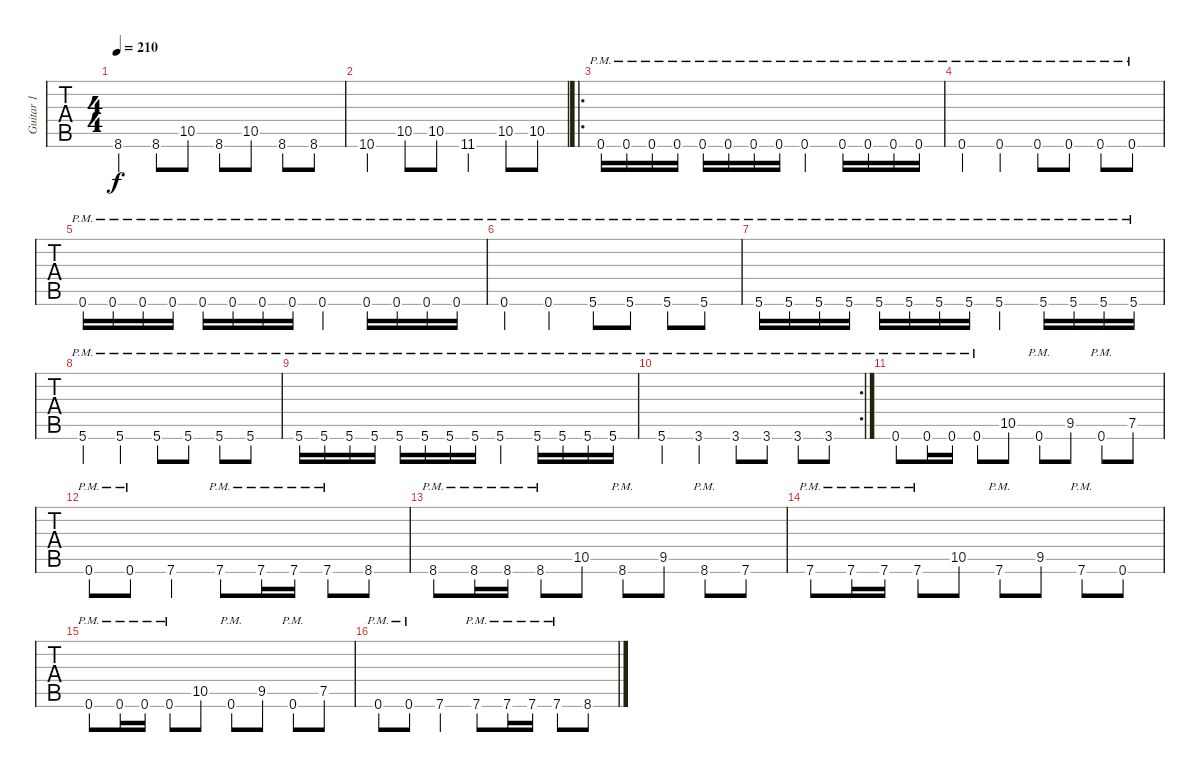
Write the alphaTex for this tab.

\track ("Guitar 1" "Guitar 1") {instrument distortionguitar}
\staff {tabs}
\tuning (C4 G3 Eb3 Bb2 F2 C2) {hide}
\ts (4 4)
\tempo 210
\clef g2
\ks c
8.6.4{dy f} 8.6.8 10.5.8 8.6.8 10.5.8 8.6.8 8.6.8 |
10.6.4 10.5.8 10.5.8 11.6.4 10.5.8 10.5.8 |
\ro
0.6{pm}.16 0.6{pm}.16 0.6{pm}.16 0.6{pm}.16 0.6{pm}.16 0.6{pm}.16 0.6{pm}.16 0.6{pm}.16 0.6{pm}.4 0.6{pm}.16 0.6{pm}.16 0.6{pm}.16 0.6{pm}.16 |
0.6{pm}.4 0.6{pm}.4 0.6{pm}.8 0.6{pm}.8 0.6{pm}.8 0.6{pm}.8 |
0.6{pm}.16 0.6{pm}.16 0.6{pm}.16 0.6{pm}.16 0.6{pm}.16 0.6{pm}.16 0.6{pm}.16 0.6{pm}.16 0.6{pm}.4 0.6{pm}.16 0.6{pm}.16 0.6{pm}.16 0.6{pm}.16 |
0.6{pm}.4 0.6{pm}.4 5.6{pm}.8 5.6{pm}.8 5.6{pm}.8 5.6{pm}.8 |
5.6{pm}.16 5.6{pm}.16 5.6{pm}.16 5.6{pm}.16 5.6{pm}.16 5.6{pm}.16 5.6{pm}.16 5.6{pm}.16 5.6{pm}.4 5.6{pm}.16 5.6{pm}.16 5.6{pm}.16 5.6{pm}.16 |
5.6{pm}.4 5.6{pm}.4 5.6{pm}.8 5.6{pm}.8 5.6{pm}.8 5.6{pm}.8 |
5.6{pm}.16 5.6{pm}.16 5.6{pm}.16 5.6{pm}.16 5.6{pm}.16 5.6{pm}.16 5.6{pm}.16 5.6{pm}.16 5.6{pm}.4 5.6{pm}.16 5.6{pm}.16 5.6{pm}.16 5.6{pm}.16 |
\rc 2
5.6{pm}.4 3.6{pm}.4 3.6{pm}.8 3.6{pm}.8 3.6{pm}.8 3.6{pm}.8 |
0.6{pm}.8 0.6{pm}.16 0.6{pm}.16 0.6{pm}.8 10.5.8 0.6{pm}.8 9.5.8 0.6{pm}.8 7.5.8 |
0.6{pm}.8 0.6{pm}.8 7.6.4 7.6{pm}.8 7.6{pm}.16 7.6{pm}.16 7.6{pm}.8 8.6.8 |
8.6{pm}.8 8.6{pm}.16 8.6{pm}.16 8.6{pm}.8 10.5.8 8.6{pm}.8 9.5.8 8.6{pm}.8 7.6.8 |
7.6{pm}.8 7.6{pm}.16 7.6{pm}.16 7.6{pm}.8 10.5.8 7.6{pm}.8 9.5.8 7.6{pm}.8 0.6.8 |
0.6{pm}.8 0.6{pm}.16 0.6{pm}.16 0.6{pm}.8 10.5.8 0.6{pm}.8 9.5.8 0.6{pm}.8 7.5.8 |
0.6{pm}.8 0.6{pm}.8 7.6.4 7.6{pm}.8 7.6{pm}.16 7.6{pm}.16 7.6{pm}.8 8.6.8
